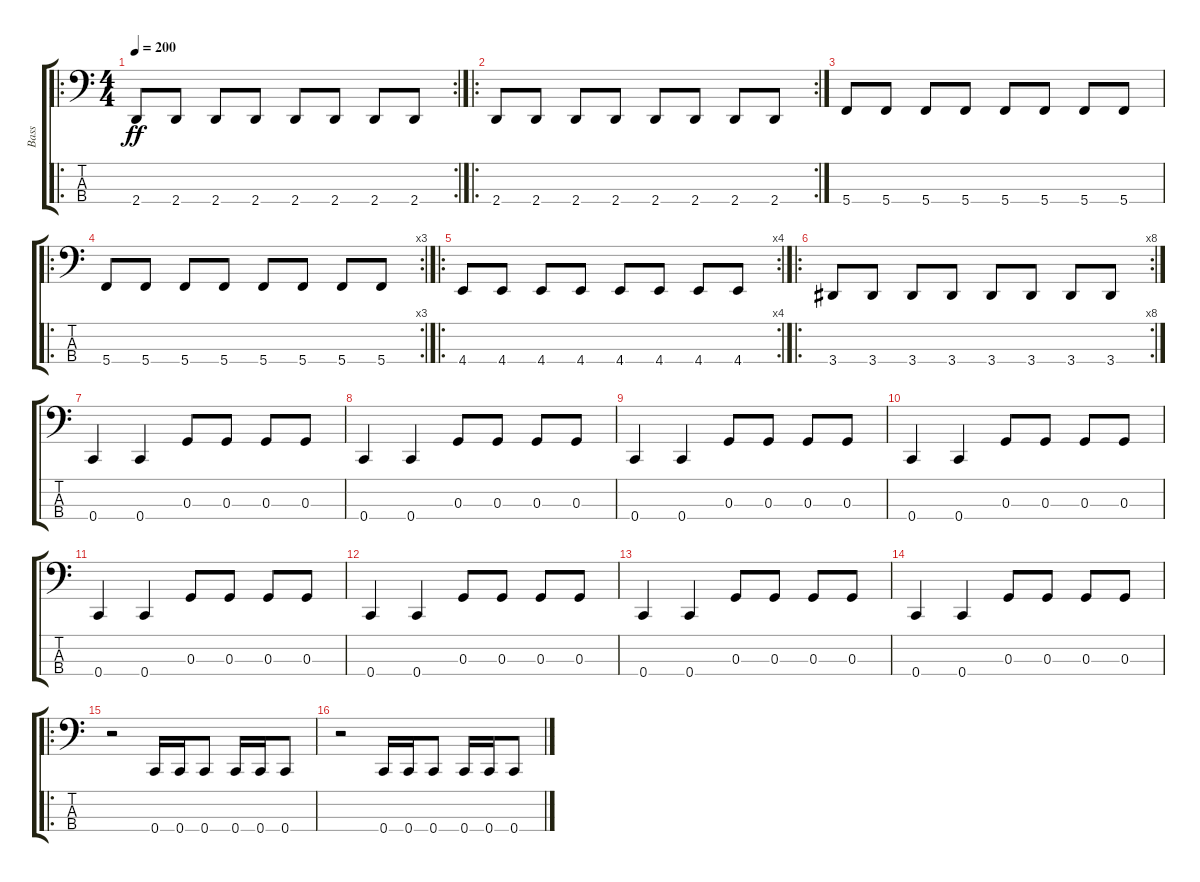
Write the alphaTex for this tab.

\track ("Bass" "Bass") {instrument electricbassfinger}
\staff {score tabs}
\tuning (F2 C2 G1 C1) {hide}
\ro
\rc 2
\ts (4 4)
\tempo 200
\clef f4
\ks c
2.4.8{dy ff} 2.4.8 2.4.8 2.4.8 2.4.8 2.4.8 2.4.8 2.4.8 |
\ro
\rc 2
2.4.8 2.4.8 2.4.8 2.4.8 2.4.8 2.4.8 2.4.8 2.4.8 |
5.4.8 5.4.8 5.4.8 5.4.8 5.4.8 5.4.8 5.4.8 5.4.8 |
\ro
\rc 3
5.4.8 5.4.8 5.4.8 5.4.8 5.4.8 5.4.8 5.4.8 5.4.8 |
\ro
\rc 4
4.4.8 4.4.8 4.4.8 4.4.8 4.4.8 4.4.8 4.4.8 4.4.8 |
\ro
\rc 8
3.4.8 3.4.8 3.4.8 3.4.8 3.4.8 3.4.8 3.4.8 3.4.8 |
0.4.4 0.4.4 0.3.8 0.3.8 0.3.8 0.3.8 |
0.4.4 0.4.4 0.3.8 0.3.8 0.3.8 0.3.8 |
0.4.4 0.4.4 0.3.8 0.3.8 0.3.8 0.3.8 |
0.4.4 0.4.4 0.3.8 0.3.8 0.3.8 0.3.8 |
0.4.4 0.4.4 0.3.8 0.3.8 0.3.8 0.3.8 |
0.4.4 0.4.4 0.3.8 0.3.8 0.3.8 0.3.8 |
0.4.4 0.4.4 0.3.8 0.3.8 0.3.8 0.3.8 |
0.4.4 0.4.4 0.3.8 0.3.8 0.3.8 0.3.8 |
\ro
r.2 0.4.16 0.4.16 0.4.8 0.4.16 0.4.16 0.4.8 |
r.2 0.4.16 0.4.16 0.4.8 0.4.16 0.4.16 0.4.8
